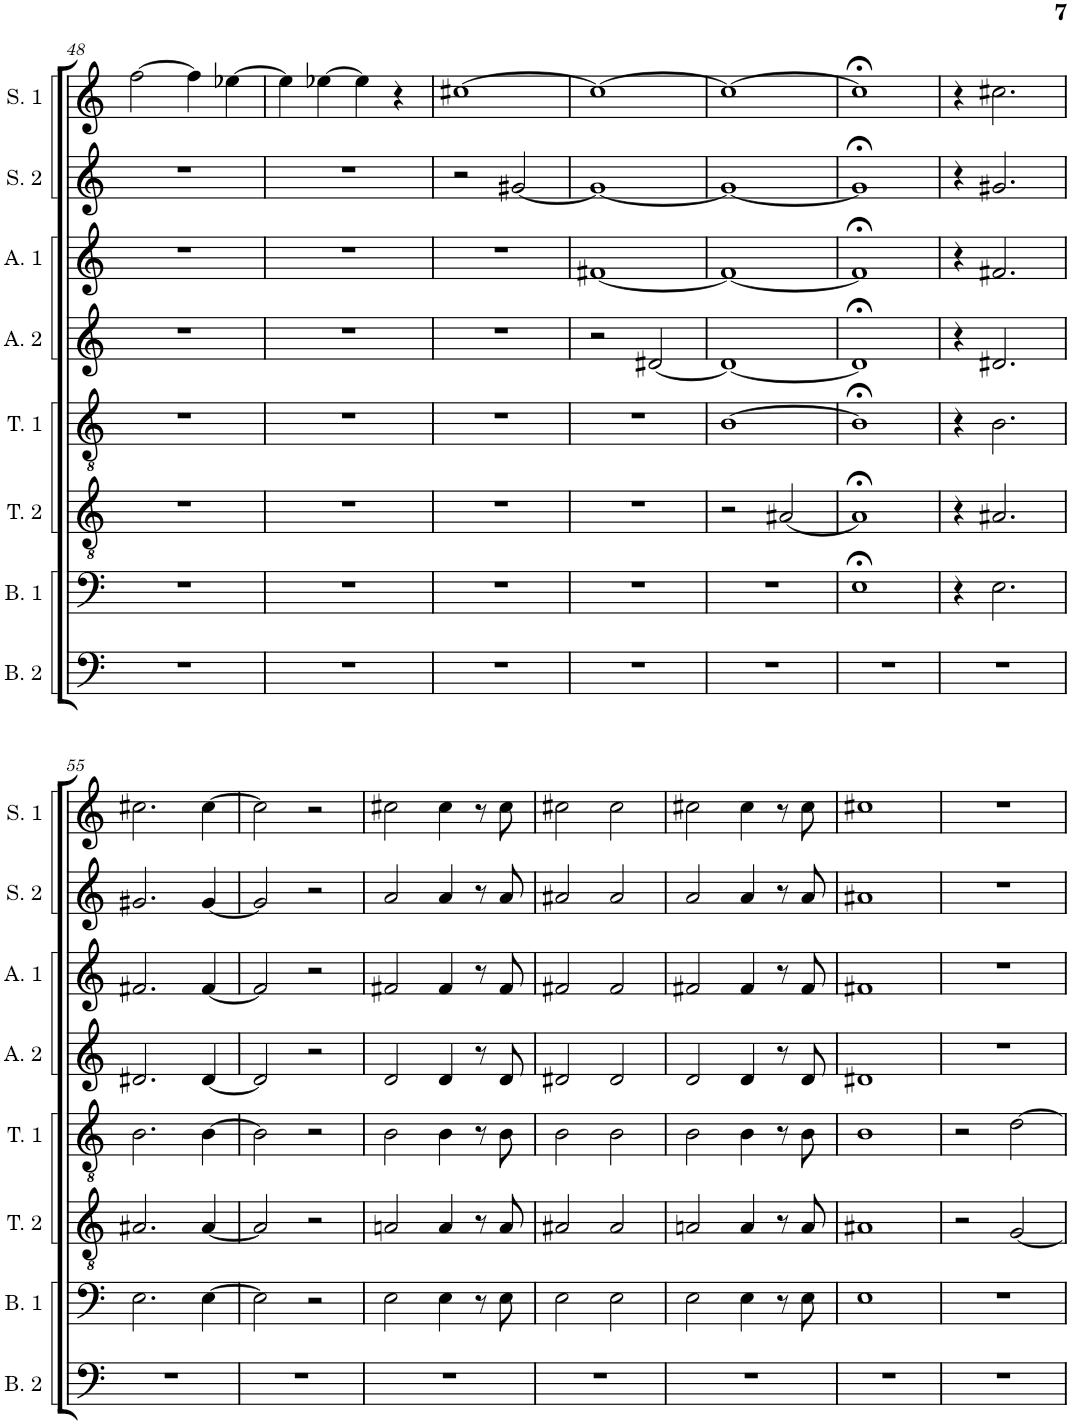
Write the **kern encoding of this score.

**kern	**kern	**kern	**kern	**kern	**kern	**kern	**kern
*part8	*part7	*part6	*part5	*part4	*part3	*part2	*part1
*staff8	*staff7	*staff6	*staff5	*staff4	*staff3	*staff2	*staff1
*I"Bass 2	*I"Bass 1	*I"Tenor 2	*I"Tenor 1	*I"Alto 2	*I"Alto 1	*I"Soprano 2	*I"Soprano 1
*I'B. 2	*I'B. 1	*I'T. 2	*I'T. 1	*I'A. 2	*I'A. 1	*I'S. 2	*I'S. 1
!!LO:PB:g=z
*clefF4	*clefF4	*clefGv2	*clefGv2	*clefG2	*clefG2	*clefG2	*clefG2
*k[]	*k[]	*k[]	*k[]	*k[]	*k[]	*k[]	*k[]
*M4/4	*M4/4	*M4/4	*M4/4	*M4/4	*M4/4	*M4/4	*M4/4
=48	=48	=48	=48	=48	=48	=48	=48
1r	1r	1r	1r	1r	1r	1r	[2ff\
.	.	.	.	.	.	.	4ff\]
.	.	.	.	.	.	.	[4ee-X\
=49	=49	=49	=49	=49	=49	=49	=49
1r	1r	1r	1r	1r	1r	1r	4ee-\]
.	.	.	.	.	.	.	[4ee-X\
.	.	.	.	.	.	.	4ee-\]
.	.	.	.	.	.	.	4r
=50	=50	=50	=50	=50	=50	=50	=50
1r	1r	1r	1r	1r	1r	2r	[1cc#X
.	.	.	.	.	.	[2g#X/	.
=51	=51	=51	=51	=51	=51	=51	=51
1r	1r	1r	1r	2r	[1f#X	1g#_	1cc#_
.	.	.	.	[2d#X/	.	.	.
=52	=52	=52	=52	=52	=52	=52	=52
1r	1r	2r	[1B	1d#_	1f#_	1g#_	1cc#_
.	.	[2A#X/	.	.	.	.	.
=53	=53	=53	=53	=53	=53	=53	=53
1r	1E;<	1A#;<]	1B;<]	1d#;<]	1f#;<]	1g#;<]	1cc#;<]
=54	=54	=54	=54	=54	=54	=54	=54
1r	4r	4r	4r	4r	4r	4r	4r
.	2.E\	2.A#X/	2.B\	2.d#X/	2.f#X/	2.g#X/	2.cc#X\
!!LO:LB:g=z
=55	=55	=55	=55	=55	=55	=55	=55
1r	2.E\	2.A#X/	2.B\	2.d#X/	2.f#X/	2.g#X/	2.cc#X\
.	[4E\	[4A#/	[4B\	[4d#/	[4f#/	[4g#/	[4cc#\
=56	=56	=56	=56	=56	=56	=56	=56
1r	2E\]	2A#/]	2B\]	2d#/]	2f#/]	2g#/]	2cc#\]
.	2r	2r	2r	2r	2r	2r	2r
=57	=57	=57	=57	=57	=57	=57	=57
1r	2E\	2An/	2B\	2d/	2f#X/	2a/	2cc#X\
.	4E\	4A/	4B\	4d/	4f#/	4a/	4cc#\
.	8r	8r	8r	8r	8r	8r	8r
.	8E\	8A/	8B\	8d/	8f#/	8a/	8cc#\
=58	=58	=58	=58	=58	=58	=58	=58
1r	2E\	2A#X/	2B\	2d#X/	2f#X/	2a#X/	2cc#X\
.	2E\	2A#/	2B\	2d#/	2f#/	2a#/	2cc#\
=59	=59	=59	=59	=59	=59	=59	=59
1r	2E\	2An/	2B\	2d/	2f#X/	2a/	2cc#X\
.	4E\	4A/	4B\	4d/	4f#/	4a/	4cc#\
.	8r	8r	8r	8r	8r	8r	8r
.	8E\	8A/	8B\	8d/	8f#/	8a/	8cc#\
=60	=60	=60	=60	=60	=60	=60	=60
1r	1E	1A#X	1B	1d#X	1f#X	1a#X	1cc#X
=61	=61	=61	=61	=61	=61	=61	=61
1r	1r	2r	2r	1r	1r	1r	1r
.	.	[2G/	[2d\	.	.	.	.
=	=	=	=	=	=	=	=
*-	*-	*-	*-	*-	*-	*-	*-
